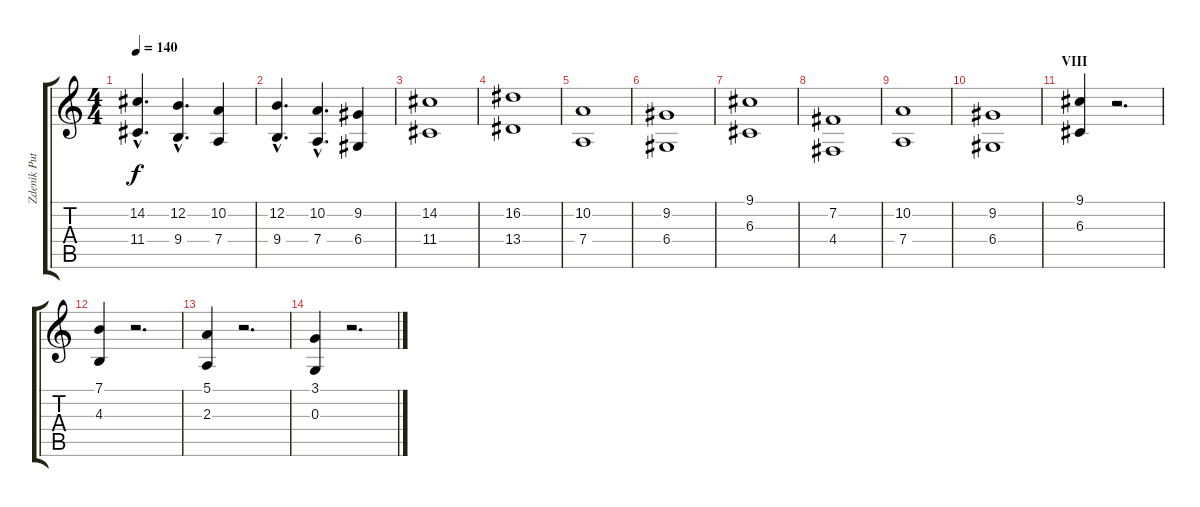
\track ("Zdenìk Putala" "Zdenìk Put") {instrument lead2sawtooth}
\staff {score tabs}
\tuning (E4 B3 G3 D3 A2 E2) {hide}
\ts (4 4)
\tempo 140
\clef g2
\ks c
(14.2{hac} 11.4{hac}).4{d dy f volume 8 instrument drawbarorgan} (12.2{hac} 9.4{hac}).4{d} (10.2 7.4).4 |
(12.2{hac} 9.4{hac}).4{d} (10.2{hac} 7.4{hac}).4{d} (9.2 6.4).4 |
(14.2 11.4).1 |
(16.2 13.4).1 |
(10.2 7.4).1 |
(9.2 6.4).1 |
(9.1 6.3).1 |
(7.2 4.4).1 |
(10.2 7.4).1 |
(9.2 6.4).1 |
\section ("" "VIII")
(9.1 6.3).4{instrument orchestrahit} r.2{d} |
(7.1 4.3).4 r.2{d} |
(5.1 2.3).4 r.2{d} |
(3.1 0.3).4 r.2{d}
